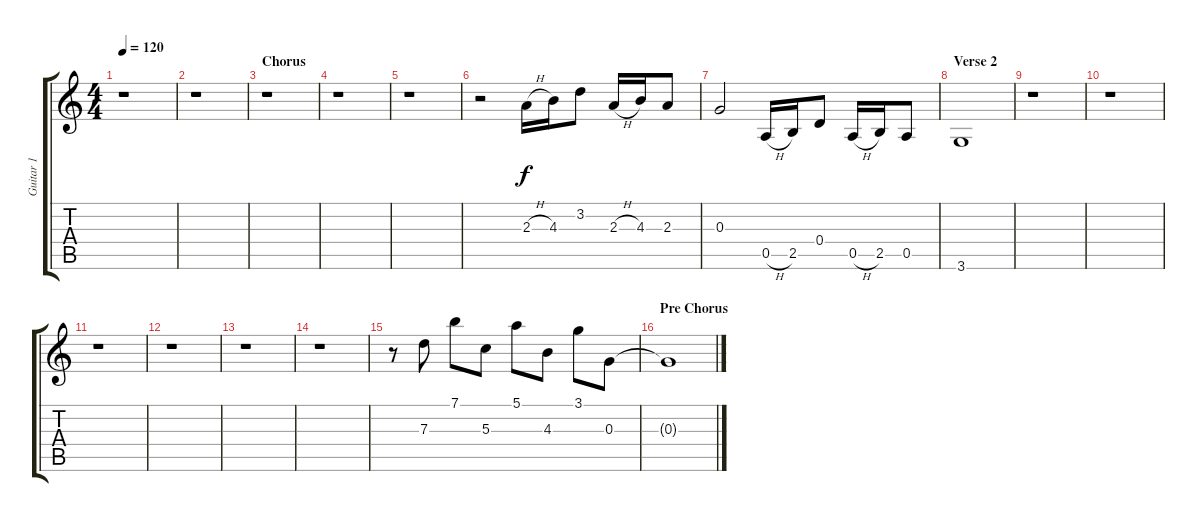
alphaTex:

\track ("Guitar 1" "Guitar 1") {instrument electricguitarclean}
\staff {score tabs}
\tuning (E4 B3 G3 D3 A2 E2) {hide}
\ts (4 4)
\tempo 120
\clef g2
\ks c
r.1{dy f} |
r.1 |
\section ("" "Chorus")
r.1 |
r.1 |
r.1 |
r.2 2.3{h}.16{volume 13} 4.3.16 3.2.8 2.3{h}.16 4.3.16 2.3.8 |
0.3.2 0.5{h}.16 2.5.16 0.4.8 0.5{h}.16 2.5.16 0.5.8 |
\section ("" "Verse 2")
3.6.1 |
r.1 |
r.1 |
r.1 |
r.1 |
r.1 |
r.1 |
r.8 7.3.8 7.1.8 5.3.8 5.1.8 4.3.8 3.1.8 0.3.8 |
\section ("" "Pre Chorus")
0.3{t}.1
